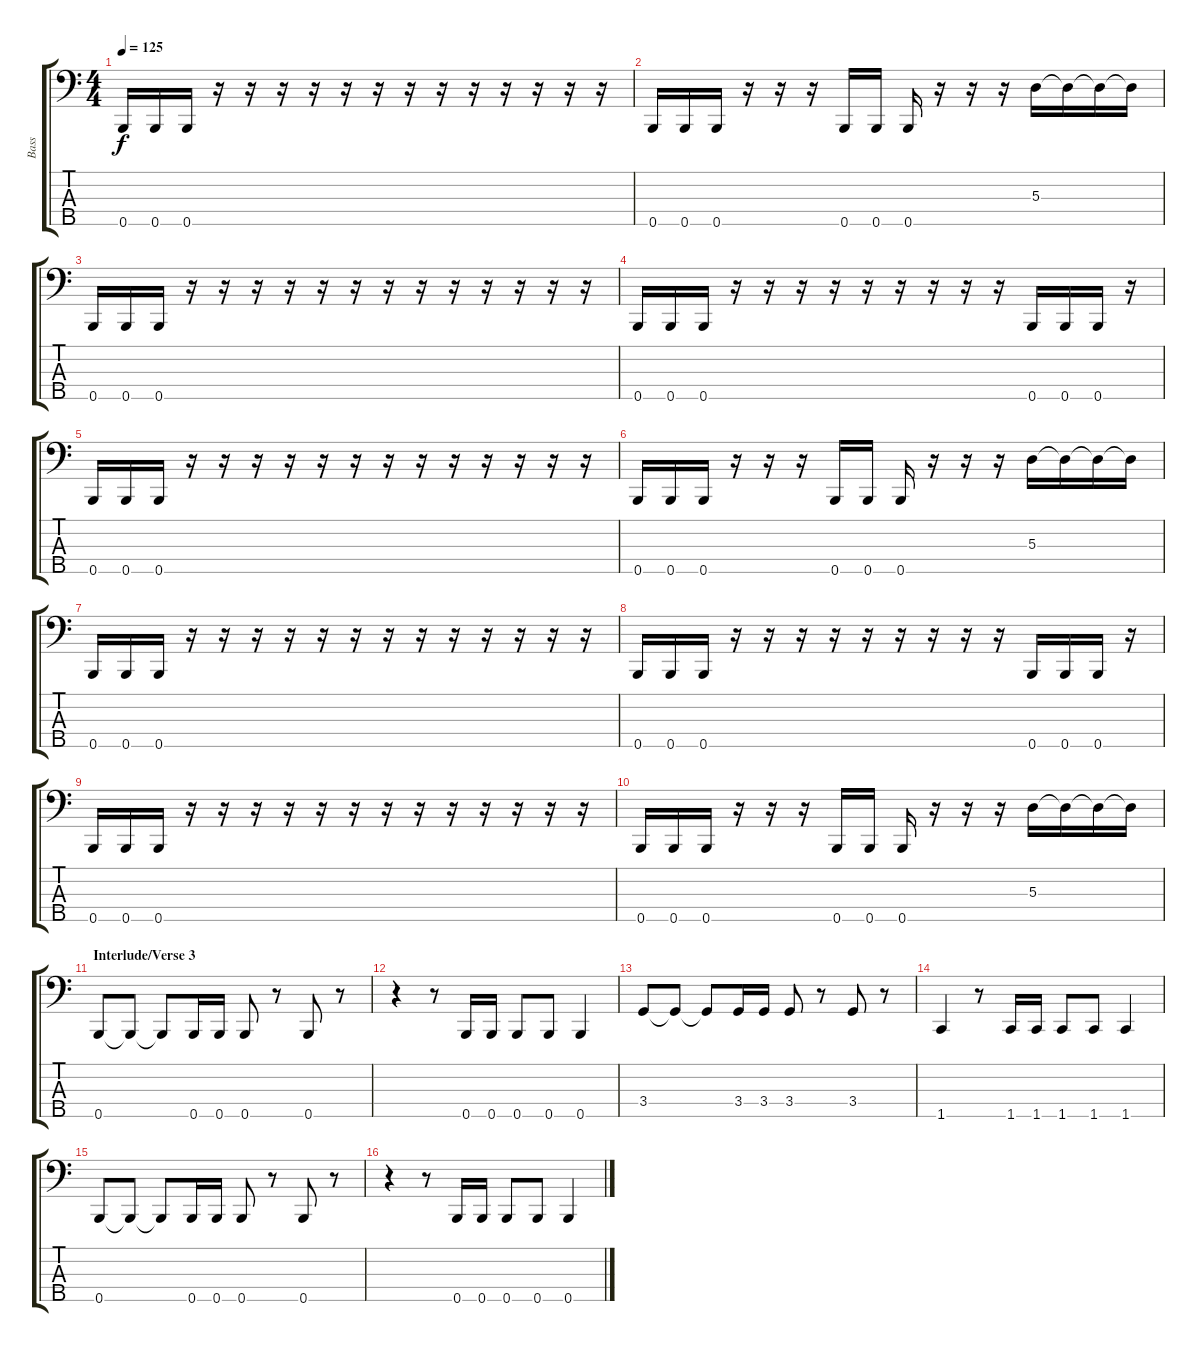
\track ("Bass" "Bass") {instrument electricbassfinger}
\staff {score tabs}
\tuning (G2 D2 A1 E1 B0) {hide}
\ts (4 4)
\tempo 125
\clef f4
\ks c
0.5.16{dy f} 0.5.16 0.5.16 r.16 r.16 r.16 r.16 r.16 r.16 r.16 r.16 r.16 r.16 r.16 r.16 r.16 |
0.5.16 0.5.16 0.5.16 r.16 r.16 r.16 0.5.16 0.5.16 0.5.16 r.16 r.16 r.16 5.3.16 5.3{t}.16 5.3{t}.16 5.3{t}.16 |
0.5.16 0.5.16 0.5.16 r.16 r.16 r.16 r.16 r.16 r.16 r.16 r.16 r.16 r.16 r.16 r.16 r.16 |
0.5.16 0.5.16 0.5.16 r.16 r.16 r.16 r.16 r.16 r.16 r.16 r.16 r.16 0.5.16 0.5.16 0.5.16 r.16 |
0.5.16 0.5.16 0.5.16 r.16 r.16 r.16 r.16 r.16 r.16 r.16 r.16 r.16 r.16 r.16 r.16 r.16 |
0.5.16 0.5.16 0.5.16 r.16 r.16 r.16 0.5.16 0.5.16 0.5.16 r.16 r.16 r.16 5.3.16 5.3{t}.16 5.3{t}.16 5.3{t}.16 |
0.5.16 0.5.16 0.5.16 r.16 r.16 r.16 r.16 r.16 r.16 r.16 r.16 r.16 r.16 r.16 r.16 r.16 |
0.5.16 0.5.16 0.5.16 r.16 r.16 r.16 r.16 r.16 r.16 r.16 r.16 r.16 0.5.16 0.5.16 0.5.16 r.16 |
0.5.16 0.5.16 0.5.16 r.16 r.16 r.16 r.16 r.16 r.16 r.16 r.16 r.16 r.16 r.16 r.16 r.16 |
0.5.16 0.5.16 0.5.16 r.16 r.16 r.16 0.5.16 0.5.16 0.5.16 r.16 r.16 r.16 5.3.16 5.3{t}.16 5.3{t}.16 5.3{t}.16 |
\section ("" "Interlude/Verse 3")
0.5.8 0.5{t}.8 0.5{t}.8 0.5.16 0.5.16 0.5.8 r.8 0.5.8 r.8 |
r.4 r.8 0.5.16 0.5.16 0.5.8 0.5.8 0.5.4 |
3.4.8 3.4{t}.8 3.4{t}.8 3.4.16 3.4.16 3.4.8 r.8 3.4.8 r.8 |
1.5.4 r.8 1.5.16 1.5.16 1.5.8 1.5.8 1.5.4 |
0.5.8 0.5{t}.8 0.5{t}.8 0.5.16 0.5.16 0.5.8 r.8 0.5.8 r.8 |
r.4 r.8 0.5.16 0.5.16 0.5.8 0.5.8 0.5.4
